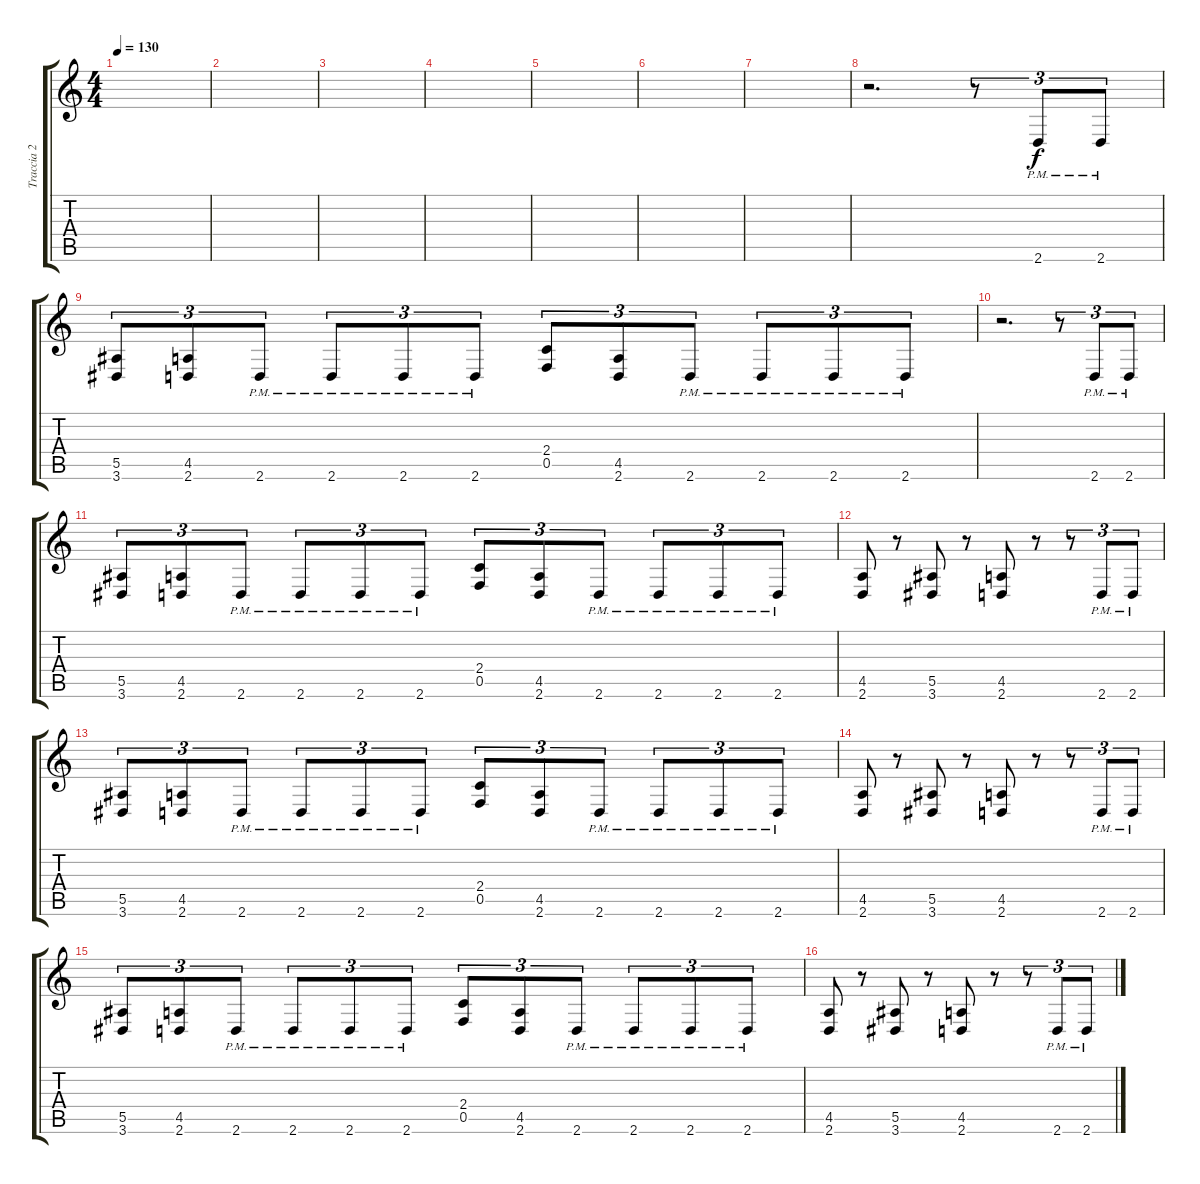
\track ("Traccia 2" "Traccia 2") {instrument distortionguitar}
\staff {score tabs}
\tuning (C4 G3 Eb3 Bb2 F2 C2) {hide}
\ts (4 4)
\tempo 130
\clef g2
\ks c
|
|
|
|
|
|
|
r.2{d volume 10 balance 12} r.8{tu (3 2)} 2.6{pm}.8{tu (3 2)} 2.6{pm}.8{tu (3 2)} |
(5.5 3.6).8{tu (3 2)} (4.5 2.6).8{tu (3 2)} 2.6{pm}.8{tu (3 2)} 2.6{pm}.8{tu (3 2)} 2.6{pm}.8{tu (3 2)} 2.6{pm}.8{tu (3 2)} (2.4 0.5).8{tu (3 2)} (4.5 2.6).8{tu (3 2)} 2.6{pm}.8{tu (3 2)} 2.6{pm}.8{tu (3 2)} 2.6{pm}.8{tu (3 2)} 2.6{pm}.8{tu (3 2)} |
r.2{d} r.8{tu (3 2)} 2.6{pm}.8{tu (3 2)} 2.6{pm}.8{tu (3 2)} |
(5.5 3.6).8{tu (3 2)} (4.5 2.6).8{tu (3 2)} 2.6{pm}.8{tu (3 2)} 2.6{pm}.8{tu (3 2)} 2.6{pm}.8{tu (3 2)} 2.6{pm}.8{tu (3 2)} (2.4 0.5).8{tu (3 2)} (4.5 2.6).8{tu (3 2)} 2.6{pm}.8{tu (3 2)} 2.6{pm}.8{tu (3 2)} 2.6{pm}.8{tu (3 2)} 2.6{pm}.8{tu (3 2)} |
(4.5 2.6).8 r.8 (5.5 3.6).8 r.8 (4.5 2.6).8 r.8 r.8{tu (3 2)} 2.6{pm}.8{tu (3 2)} 2.6{pm}.8{tu (3 2)} |
(5.5 3.6).8{tu (3 2)} (4.5 2.6).8{tu (3 2)} 2.6{pm}.8{tu (3 2)} 2.6{pm}.8{tu (3 2)} 2.6{pm}.8{tu (3 2)} 2.6{pm}.8{tu (3 2)} (2.4 0.5).8{tu (3 2)} (4.5 2.6).8{tu (3 2)} 2.6{pm}.8{tu (3 2)} 2.6{pm}.8{tu (3 2)} 2.6{pm}.8{tu (3 2)} 2.6{pm}.8{tu (3 2)} |
(4.5 2.6).8 r.8 (5.5 3.6).8 r.8 (4.5 2.6).8 r.8 r.8{tu (3 2)} 2.6{pm}.8{tu (3 2)} 2.6{pm}.8{tu (3 2)} |
(5.5 3.6).8{tu (3 2)} (4.5 2.6).8{tu (3 2)} 2.6{pm}.8{tu (3 2)} 2.6{pm}.8{tu (3 2)} 2.6{pm}.8{tu (3 2)} 2.6{pm}.8{tu (3 2)} (2.4 0.5).8{tu (3 2)} (4.5 2.6).8{tu (3 2)} 2.6{pm}.8{tu (3 2)} 2.6{pm}.8{tu (3 2)} 2.6{pm}.8{tu (3 2)} 2.6{pm}.8{tu (3 2)} |
(4.5 2.6).8 r.8 (5.5 3.6).8 r.8 (4.5 2.6).8 r.8 r.8{tu (3 2)} 2.6{pm}.8{tu (3 2)} 2.6{pm}.8{tu (3 2)}
